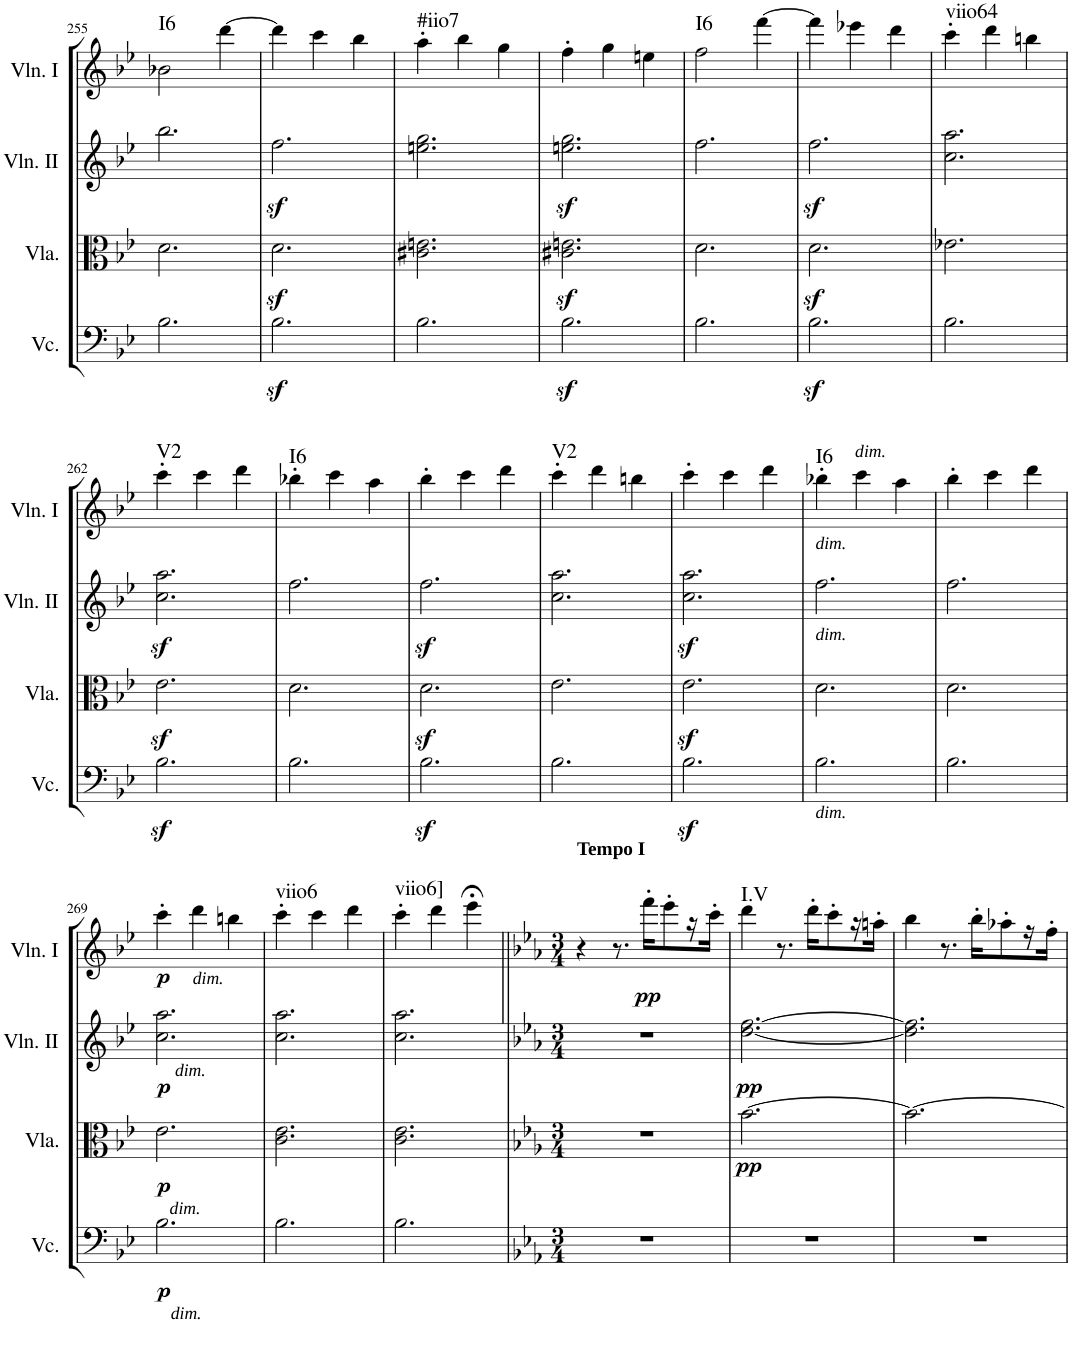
**kern	**dynam	**kern	**dynam	**kern	**dynam	**kern	**dynam	**harte
*part4	*part4	*part3	*part3	*part2	*part2	*part1	*part1	*part1
*staff4	*staff4	*staff3	*staff3	*staff2	*staff2	*staff1	*staff1	*
*I"Violoncello	*	*I"Viola	*	*I"Violin II	*	*I"Violin I	*	*
*I'Vc.	*	*I'Vla.	*	*I'Vln. II	*	*I'Vln. I	*	*
!!LO:PB:g=z
*clefF4	*	*clefC3	*	*clefG2	*	*clefG2	*	*
*k[b-e-]	*	*k[b-e-]	*	*k[b-e-]	*	*k[b-e-]	*	*
*B-:	*	*B-:	*	*B-:	*	*B-:	*	*
*M3/4	*	*M3/4	*	*M3/4	*	*M3/4	*	*
=255	=255	=255	=255	=255	=255	=255	=255	=255
!	!	!	!	!	!	!	!	!LO:H:kt=I6
2.B-\	.	2.d\	.	2.bb-\	.	2b-X\	.	N
.	.	.	.	.	.	[4ddd\	.	.
=256	=256	=256	=256	=256	=256	=256	=256	=256
2.B-z<\	.	2.dz<\	.	2.ffz<\	.	4ddd\]	.	.
.	.	.	.	.	.	4ccc\	.	.
.	.	.	.	.	.	4bb-\	.	.
=257	=257	=257	=257	=257	=257	=257	=257	=257
!	!	!	!	!	!	!	!	!LO:H:kt=#iio7
2.B-\	.	2.c#X\ 2.en\	.	2.een\ 2.gg\	.	4aa'\	.	N
.	.	.	.	.	.	4bb-\	.	.
.	.	.	.	.	.	4gg\	.	.
=258	=258	=258	=258	=258	=258	=258	=258	=258
2.B-z<\	.	2.c#X\z< 2.en\z<	.	2.een\z< 2.gg\z<	.	4ff'\	.	.
.	.	.	.	.	.	4gg\	.	.
.	.	.	.	.	.	4een\	.	.
=259	=259	=259	=259	=259	=259	=259	=259	=259
!	!	!	!	!	!	!	!	!LO:H:kt=I6
2.B-\	.	2.d\	.	2.ff\	.	2ff\	.	N
.	.	.	.	.	.	[4fff\	.	.
=260	=260	=260	=260	=260	=260	=260	=260	=260
2.B-z<\	.	2.dz<\	.	2.ffz<\	.	4fff\]	.	.
.	.	.	.	.	.	4eee-X\	.	.
.	.	.	.	.	.	4ddd\	.	.
=261	=261	=261	=261	=261	=261	=261	=261	=261
!	!	!	!	!	!	!	!	!LO:H:kt=viio64
2.B-\	.	2.e-X\	.	2.cc\ 2.aa\	.	4ccc'\	.	N
.	.	.	.	.	.	4ddd\	.	.
.	.	.	.	.	.	4bbn\	.	.
!!LO:LB:g=z
=262	=262	=262	=262	=262	=262	=262	=262	=262
!	!	!	!	!	!	!	!	!LO:H:kt=V2
2.B-z<\	.	2.e-z<\	.	2.cc\z< 2.aa\z<	.	4ccc'\	.	N
.	.	.	.	.	.	4ccc\	.	.
.	.	.	.	.	.	4ddd\	.	.
=263	=263	=263	=263	=263	=263	=263	=263	=263
!	!	!	!	!	!	!	!	!LO:H:kt=I6
2.B-\	.	2.d\	.	2.ff\	.	4bb-X'\	.	N
.	.	.	.	.	.	4ccc\	.	.
.	.	.	.	.	.	4aa\	.	.
=264	=264	=264	=264	=264	=264	=264	=264	=264
2.B-z<\	.	2.dz<\	.	2.ffz<\	.	4bb-'\	.	.
.	.	.	.	.	.	4ccc\	.	.
.	.	.	.	.	.	4ddd\	.	.
=265	=265	=265	=265	=265	=265	=265	=265	=265
!	!	!	!	!	!	!	!	!LO:H:kt=V2
2.B-\	.	2.e-\	.	2.cc\ 2.aa\	.	4ccc'\	.	N
.	.	.	.	.	.	4ddd\	.	.
.	.	.	.	.	.	4bbn\	.	.
=266	=266	=266	=266	=266	=266	=266	=266	=266
2.B-z<\	.	2.e-z<\	.	2.cc\z< 2.aa\z<	.	4ccc'\	.	.
.	.	.	.	.	.	4ccc\	.	.
.	.	.	.	.	.	4ddd\	.	.
=267	=267	=267	=267	=267	=267	=267	=267	=267
!	!	!	!	!LO:TX:a:i:t=dim.	!	!	!	!
!	!	!LO:TX:a:i:t=dim.	!	!	!	!	!	!
!LO:TX:b:i:t=dim.	!	!	!	!	!	!	!	!LO:H:kt=I6
2.B-\	.	2.d\	.	2.ff\	.	4bb-X'\	.	N
!	!	!	!	!	!	!LO:TX:a:i:t=dim.	!	!
.	.	.	.	.	.	4ccc\	.	.
.	.	.	.	.	.	4aa\	.	.
=268	=268	=268	=268	=268	=268	=268	=268	=268
2.B-\	.	2.d\	.	2.ff\	.	4bb-'\	.	.
.	.	.	.	.	.	4ccc\	.	.
.	.	.	.	.	.	4ddd\	.	.
!!LO:LB:g=z
=269	=269	=269	=269	=269	=269	=269	=269	=269
!	!	!	!	!LO:TX:b:i:t=dim.	!	!	!	!
!	!	!LO:TX:b:i:t=dim.	!	!	!	!	!	!
!LO:TX:b:i:t=dim.	!	!	!	!	!	!	!	!
!	!LO:DY:b	!	!LO:DY:b	!	!LO:DY:b	!	!LO:DY:b	!
2.B-\	p	2.e-\	p	2.cc\ 2.aa\	p	4ccc'\	p	.
!	!	!	!	!	!	!LO:TX:b:i:t=dim.	!	!
.	.	.	.	.	.	4ddd\	.	.
.	.	.	.	.	.	4bbn\	.	.
=270	=270	=270	=270	=270	=270	=270	=270	=270
!	!	!	!	!	!	!	!	!LO:H:kt=viio6
2.B-\	.	2.c\ 2.e-\	.	2.cc\ 2.aa\	.	4ccc'\	.	N
.	.	.	.	.	.	4ccc\	.	.
.	.	.	.	.	.	4ddd\	.	.
=271	=271	=271	=271	=271	=271	=271	=271	=271
!	!	!	!	!	!	!	!	!LO:H:kt=viio6]
2.B-\	.	2.c\ 2.e-\	.	2.cc\ 2.aa\	.	4ccc'\	.	N
.	.	.	.	.	.	4ddd\	.	.
.	.	.	.	.	.	4eee-;<\	.	.
=272||	=272||	=272||	=272||	=272||	=272||	=272||	=272||	=272||
*k[b-e-a-]	*	*k[b-e-a-]	*	*k[b-e-a-]	*	*k[b-e-a-]	*	*
*E-:	*	*E-:	*	*E-:	*	*E-:	*	*
*M3/4	*	*M3/4	*	*M3/4	*	*M3/4	*	*
!	!	!	!	!	!	!LO:TX:a:B:t=Tempo I	!	!
2.r	.	2.r	.	2.r	.	4r	.	.
.	.	.	.	.	.	8.r	.	.
!	!	!	!	!	!	!	!LO:DY:b	!
.	.	.	.	.	.	16fff'\KL	pp	.
.	.	.	.	.	.	8eee-'\	.	.
.	.	.	.	.	.	16r	.	.
.	.	.	.	.	.	16ccc'\JJ	.	.
=273	=273	=273	=273	=273	=273	=273	=273	=273
!	!	!	!LO:DY:b	!	!LO:DY:b	!	!	!LO:H:kt=I.V
2.r	.	[2.b-\	pp	[2.dd\ [2.ff\	pp	4ddd\	.	N
.	.	.	.	.	.	8.r	.	.
.	.	.	.	.	.	16ddd'\KL	.	.
.	.	.	.	.	.	8ccc'\	.	.
.	.	.	.	.	.	16r	.	.
.	.	.	.	.	.	16aan'\JJ	.	.
=274	=274	=274	=274	=274	=274	=274	=274	=274
2.r	.	2.b-\_	.	2.dd\] 2.ff\]	.	4bb-\	.	.
.	.	.	.	.	.	8.r	.	.
.	.	.	.	.	.	16bb-'\KL	.	.
.	.	.	.	.	.	8aa-X'\	.	.
.	.	.	.	.	.	16r	.	.
.	.	.	.	.	.	16ff'\JJ	.	.
=	=	=	=	=	=	=	=	=
*-	*-	*-	*-	*-	*-	*-	*-	*-
